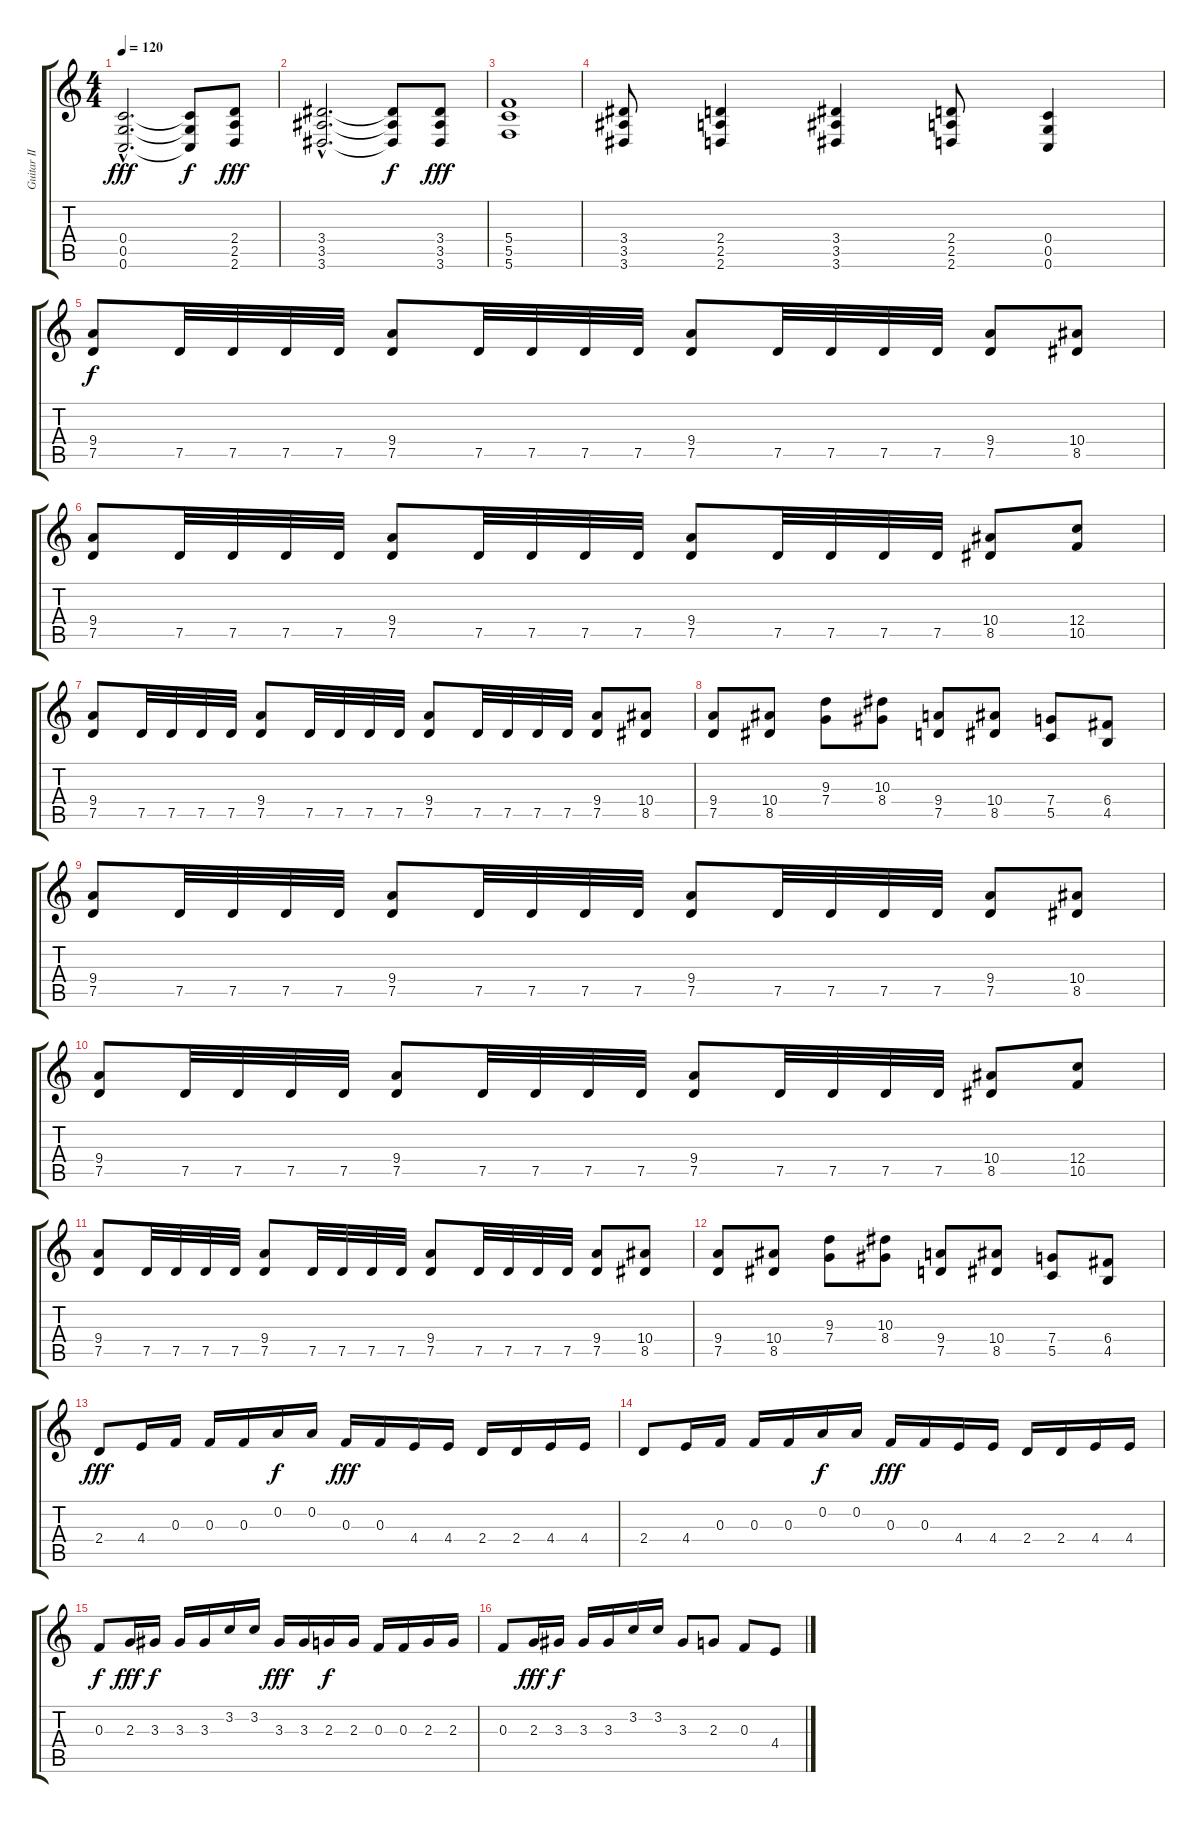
\track ("Guitar II" "Guitar II") {instrument distortionguitar}
\staff {score tabs}
\tuning (D4 A3 F3 C3 G2 C2) {hide}
\ts (4 4)
\tempo 120
\clef g2
\ks c
(0.4{hac} 0.5{hac} 0.6{hac}).2{d dy fff} (0.4{t} 0.5{t} 0.6{t}).8{dy f} (2.4 2.5 2.6).8{dy fff} |
(3.4{hac} 3.5{hac} 3.6{hac}).2{d} (3.4{t} 3.5{t} 3.6{t}).8{dy f} (3.4 3.5 3.6).8{dy fff} |
(5.4 5.5 5.6).1 |
(3.4 3.5 3.6).8 (2.4 2.5 2.6).4 (3.4 3.5 3.6).4 (2.4 2.5 2.6).8 (0.4 0.5 0.6).4 |
(9.4 7.5).8{dy f volume 14} 7.5.32 7.5.32 7.5.32 7.5.32 (9.4 7.5).8 7.5.32 7.5.32 7.5.32 7.5.32 (9.4 7.5).8 7.5.32 7.5.32 7.5.32 7.5.32 (9.4 7.5).8 (10.4 8.5).8 |
(9.4 7.5).8 7.5.32 7.5.32 7.5.32 7.5.32 (9.4 7.5).8 7.5.32 7.5.32 7.5.32 7.5.32 (9.4 7.5).8 7.5.32 7.5.32 7.5.32 7.5.32 (10.4 8.5).8 (12.4 10.5).8 |
(9.4 7.5).8 7.5.32 7.5.32 7.5.32 7.5.32 (9.4 7.5).8 7.5.32 7.5.32 7.5.32 7.5.32 (9.4 7.5).8 7.5.32 7.5.32 7.5.32 7.5.32 (9.4 7.5).8 (10.4 8.5).8 |
(9.4 7.5).8 (10.4 8.5).8 (9.3 7.4).8 (10.3 8.4).8 (9.4 7.5).8 (10.4 8.5).8 (7.4 5.5).8 (6.4 4.5).8 |
(9.4 7.5).8 7.5.32 7.5.32 7.5.32 7.5.32 (9.4 7.5).8 7.5.32 7.5.32 7.5.32 7.5.32 (9.4 7.5).8 7.5.32 7.5.32 7.5.32 7.5.32 (9.4 7.5).8 (10.4 8.5).8 |
(9.4 7.5).8 7.5.32 7.5.32 7.5.32 7.5.32 (9.4 7.5).8 7.5.32 7.5.32 7.5.32 7.5.32 (9.4 7.5).8 7.5.32 7.5.32 7.5.32 7.5.32 (10.4 8.5).8 (12.4 10.5).8 |
(9.4 7.5).8 7.5.32 7.5.32 7.5.32 7.5.32 (9.4 7.5).8 7.5.32 7.5.32 7.5.32 7.5.32 (9.4 7.5).8 7.5.32 7.5.32 7.5.32 7.5.32 (9.4 7.5).8 (10.4 8.5).8 |
(9.4 7.5).8 (10.4 8.5).8 (9.3 7.4).8 (10.3 8.4).8 (9.4 7.5).8 (10.4 8.5).8 (7.4 5.5).8 (6.4 4.5).8 |
2.4.8{dy fff} 4.4.16 0.3.16 0.3.16 0.3.16 0.2.16{dy f} 0.2.16 0.3.16{dy fff} 0.3.16 4.4.16 4.4.16 2.4.16 2.4.16 4.4.16 4.4.16 |
2.4.8 4.4.16 0.3.16 0.3.16 0.3.16 0.2.16{dy f} 0.2.16 0.3.16{dy fff} 0.3.16 4.4.16 4.4.16 2.4.16 2.4.16 4.4.16 4.4.16 |
0.3.8{dy f} 2.3.16{dy fff} 3.3.16{dy f} 3.3.16 3.3.16 3.2.16 3.2.16 3.3.16{dy fff} 3.3.16 2.3.16{dy f} 2.3.16 0.3.16 0.3.16 2.3.16 2.3.16 |
0.3.8 2.3.16{dy fff} 3.3.16{dy f} 3.3.16 3.3.16 3.2.16 3.2.16 3.3.8 2.3.8 0.3.8 4.4.8
